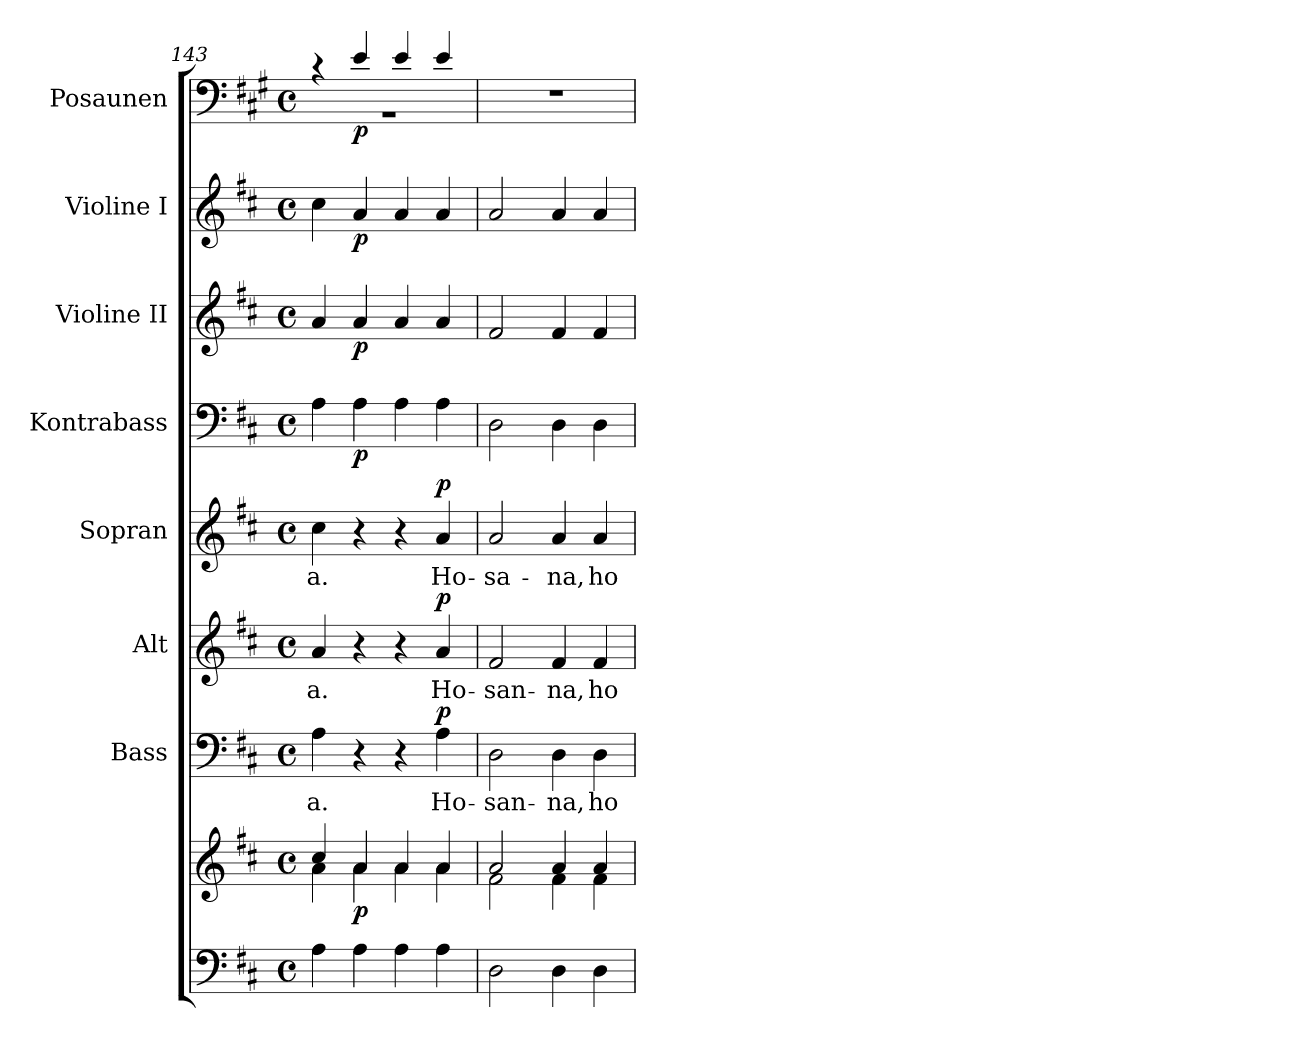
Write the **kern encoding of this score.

**kern	**kern	**dynam	**kern	**text	**dynam	**kern	**text	**dynam	**kern	**text	**dynam	**kern	**dynam	**kern	**dynam	**kern	**dynam	**kern	**dynam
*part8	*part8	*part8	*part7	*part7	*part7	*part6	*part6	*part6	*part5	*part5	*part5	*part4	*part4	*part3	*part3	*part2	*part2	*part1	*part1
*staff9	*staff8	*staff8/9	*staff7	*staff7	*staff7	*staff6	*staff6	*staff6	*staff5	*staff5	*staff5	*staff4	*staff4	*staff3	*staff3	*staff2	*staff2	*staff1	*staff1
*	*	*	*I"Bass	*	*	*I"Alt	*	*	*I"Sopran	*	*	*I"Kontrabass	*	*I"Violine II	*	*I"Violine I	*	*I"Posaunen	*
*	*	*	*I'B.	*	*	*I'A.	*	*	*I'S.	*	*	*I'Kb.	*	*I'Vl. II	*	*I'Vl. I	*	*I'Pos.	*
*clefF4	*clefG2	*	*clefF4	*	*	*clefG2	*	*	*clefG2	*	*	*clefF4	*	*clefG2	*	*clefG2	*	*clefF4	*
*	*	*	*	*	*	*	*	*	*	*	*	*ITrd7c12	*	*	*	*	*	*ITrd4c7	*
*k[f#c#]	*k[f#c#]	*	*k[f#c#]	*	*	*k[f#c#]	*	*	*k[f#c#]	*	*	*k[f#c#]	*	*k[f#c#]	*	*k[f#c#]	*	*k[f#c#]	*
*D:	*D:	*	*D:	*	*	*D:	*	*	*D:	*	*	*D:	*	*D:	*	*D:	*	*D:	*
*M4/4	*M4/4	*	*M4/4	*	*	*M4/4	*	*	*M4/4	*	*	*M4/4	*	*M4/4	*	*M4/4	*	*M4/4	*
*met(c)	*met(c)	*	*met(c)	*	*	*met(c)	*	*	*met(c)	*	*	*met(c)	*	*met(c)	*	*met(c)	*	*met(c)	*
=143	=143	=143	=143	=143	=143	=143	=143	=143	=143	=143	=143	=143	=143	=143	=143	=143	=143	=143	=143
*	*^	*	*	*	*	*	*	*	*	*	*	*	*	*	*	*	*	*	*
!	!	!	!	!	!LO:LY:b	!	!	!LO:LY:b	!	!	!LO:LY:b	!	!	!	!	!	!	!	!	!
*	*	*	*	*	*	*	*	*	*	*	*	*	*	*	*	*	*	*	*^	*
4A\	4cc#/	4a\	.	4A\	-a.	.	4a/	-a.	.	4cc#\	-a.	.	4AA\	.	4a/	.	4cc#\	.	4rc	1rBB	.
!	!	!	!LO:DY:b	!	!	!	!	!	!	!	!	!	!	!LO:DY:b	!	!LO:DY:b	!	!LO:DY:b	!	!	!LO:DY:b
4A\	4a/	4a\	p	4r	.	.	4r	.	.	4r	.	.	4AA\	p	4a/	p	4a/	p	4A/	.	p
4A\	4a/	4a\	.	4r	.	.	4r	.	.	4r	.	.	4AA\	.	4a/	.	4a/	.	4A/	.	.
!	!	!	!	!	!LO:LY:b	!LO:DY:a	!	!LO:LY:b	!LO:DY:a	!	!LO:LY:b	!LO:DY:a	!	!	!	!	!	!	!	!	!
4A\	4a/	4a\	.	4A\	Ho-	p	4a/	Ho-	p	4a/	Ho-	p	4AA\	.	4a/	.	4a/	.	4A/	.	.
*	*	*	*	*	*	*	*	*	*	*	*	*	*	*	*	*	*	*	*v	*v	*
=144	=144	=144	=144	=144	=144	=144	=144	=144	=144	=144	=144	=144	=144	=144	=144	=144	=144	=144	=144	=144
!	!	!	!	!	!LO:LY:b	!	!	!LO:LY:b	!	!	!LO:LY:b	!	!	!	!	!	!	!	!	!
2D\	2a/	2f#\	.	2D\	-san-	.	2f#/	-san-	.	2a/	-sa-	.	2DD\	.	2f#/	.	2a/	.	1r	.
!	!	!	!	!	!LO:LY:b	!	!	!LO:LY:b	!	!	!LO:LY:b	!	!	!	!	!	!	!	!	!
4D\	4a/	4f#\	.	4D\	-na,	.	4f#/	-na,	.	4a/	-na,	.	4DD\	.	4f#/	.	4a/	.	.	.
!	!	!	!	!	!LO:LY:b	!	!	!LO:LY:b	!	!	!LO:LY:b	!	!	!	!	!	!	!	!	!
4D\	4a/	4f#\	.	4D\	ho-	.	4f#/	ho-	.	4a/	ho-	.	4DD\	.	4f#/	.	4a/	.	.	.
*	*v	*v	*	*	*	*	*	*	*	*	*	*	*	*	*	*	*	*	*	*
=	=	=	=	=	=	=	=	=	=	=	=	=	=	=	=	=	=	=	=
*-	*-	*-	*-	*-	*-	*-	*-	*-	*-	*-	*-	*-	*-	*-	*-	*-	*-	*-	*-
